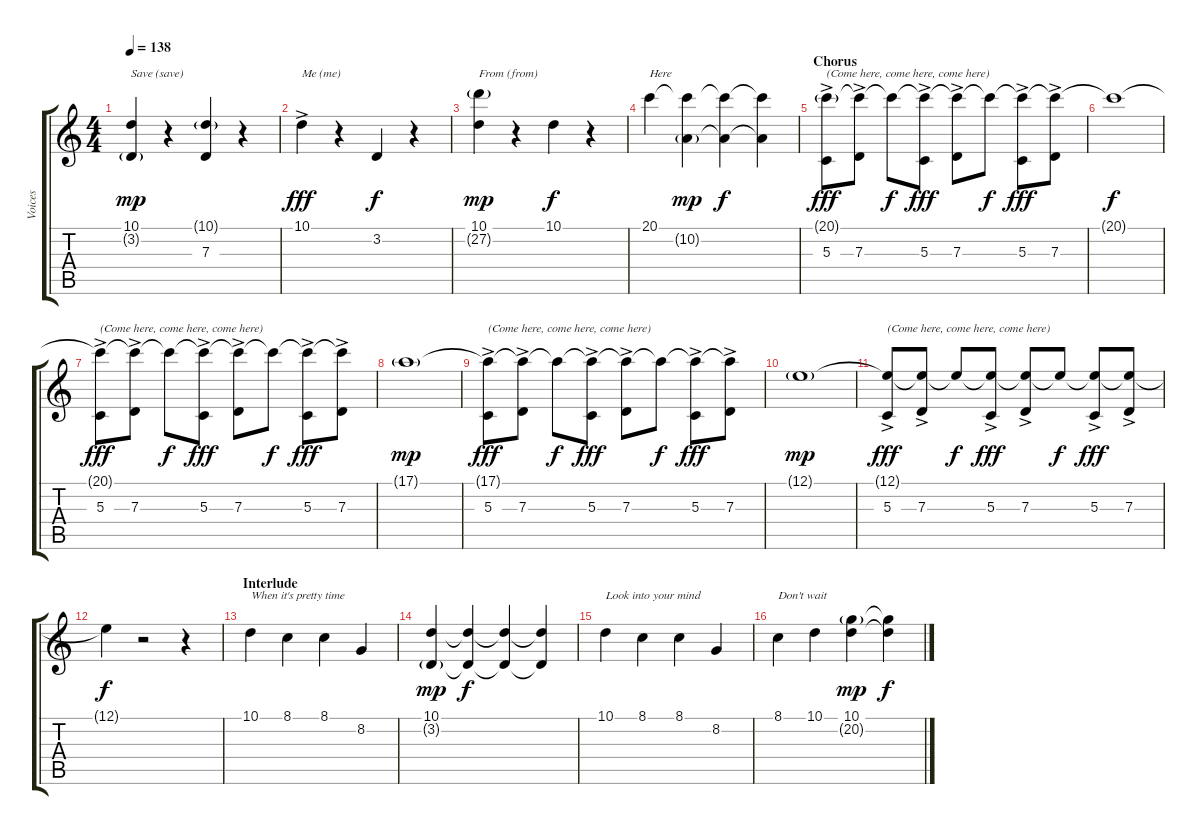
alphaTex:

\track ("Voices" "Voices") {instrument altosax}
\staff {score tabs}
\tuning (E4 B3 G3 D3 A2 E2) {hide}
\ts (4 4)
\tempo 138
\clef g2
\ks c
(10.1 3.2{g}).4{txt "Save (save)" dy mp} r.4 (10.1{g} 7.3).4 r.4 |
10.1{ac}.4{txt "Me (me)" dy fff} r.4 3.2.4{dy f} r.4 |
(10.1 27.2{g}).4{txt "From (from)" dy mp} r.4 10.1.4{dy f} r.4 |
20.1.4{txt "Here"} (20.1{t} 10.2{g}).4{dy mp} (20.1{t} 10.2{t}).4{dy f} (20.1{t} 10.2{t}).4 |
\section ("" "Chorus")
(20.1{g} 5.3{ac}).8{txt "(Come here, come here, come here) " dy fff} (20.1{t} 7.3{ac}).8 20.1{t}.8{dy f} (20.1{t} 5.3{ac}).8{dy fff} (20.1{t} 7.3{ac}).8 20.1{t}.8{dy f} (20.1{t} 5.3{ac}).8{dy fff} (20.1{t} 7.3{ac}).8 |
20.1{t}.1{dy f} |
(20.1{t} 5.3{ac}).8{txt "(Come here, come here, come here) " dy fff} (20.1{t} 7.3{ac}).8 20.1{t}.8{dy f} (20.1{t} 5.3{ac}).8{dy fff} (20.1{t} 7.3{ac}).8 20.1{t}.8{dy f} (20.1{t} 5.3{ac}).8{dy fff} (20.1{t} 7.3{ac}).8 |
17.1{g}.1{dy mp} |
(17.1{t} 5.3{ac}).8{txt "(Come here, come here, come here) " dy fff} (17.1{t} 7.3{ac}).8 17.1{t}.8{dy f} (17.1{t} 5.3{ac}).8{dy fff} (17.1{t} 7.3{ac}).8 17.1{t}.8{dy f} (17.1{t} 5.3{ac}).8{dy fff} (17.1{t} 7.3{ac}).8 |
12.1{g}.1{dy mp} |
(12.1{t} 5.3{ac}).8{txt "(Come here, come here, come here) " dy fff} (12.1{t} 7.3{ac}).8 12.1{t}.8{dy f} (12.1{t} 5.3{ac}).8{dy fff} (12.1{t} 7.3{ac}).8 12.1{t}.8{dy f} (12.1{t} 5.3{ac}).8{dy fff} (12.1{t} 7.3{ac}).8 |
12.1{t}.4{dy f} r.2 r.4 |
\section ("" "Interlude")
10.1.4{txt "When it's pretty time "} 8.1.4 8.1.4 8.2.4 |
(10.1 3.2{g}).4{dy mp} (10.1{t} 3.2{t}).4{dy f} (10.1{t} 3.2{t}).4 (10.1{t} 3.2{t}).4 |
10.1.4{txt "Look into your mind "} 8.1.4 8.1.4 8.2.4 |
8.1.4{txt "Don't wait"} 10.1.4 (10.1 20.2{g}).4{dy mp} (10.1{t} 20.2{t}).4{dy f}
